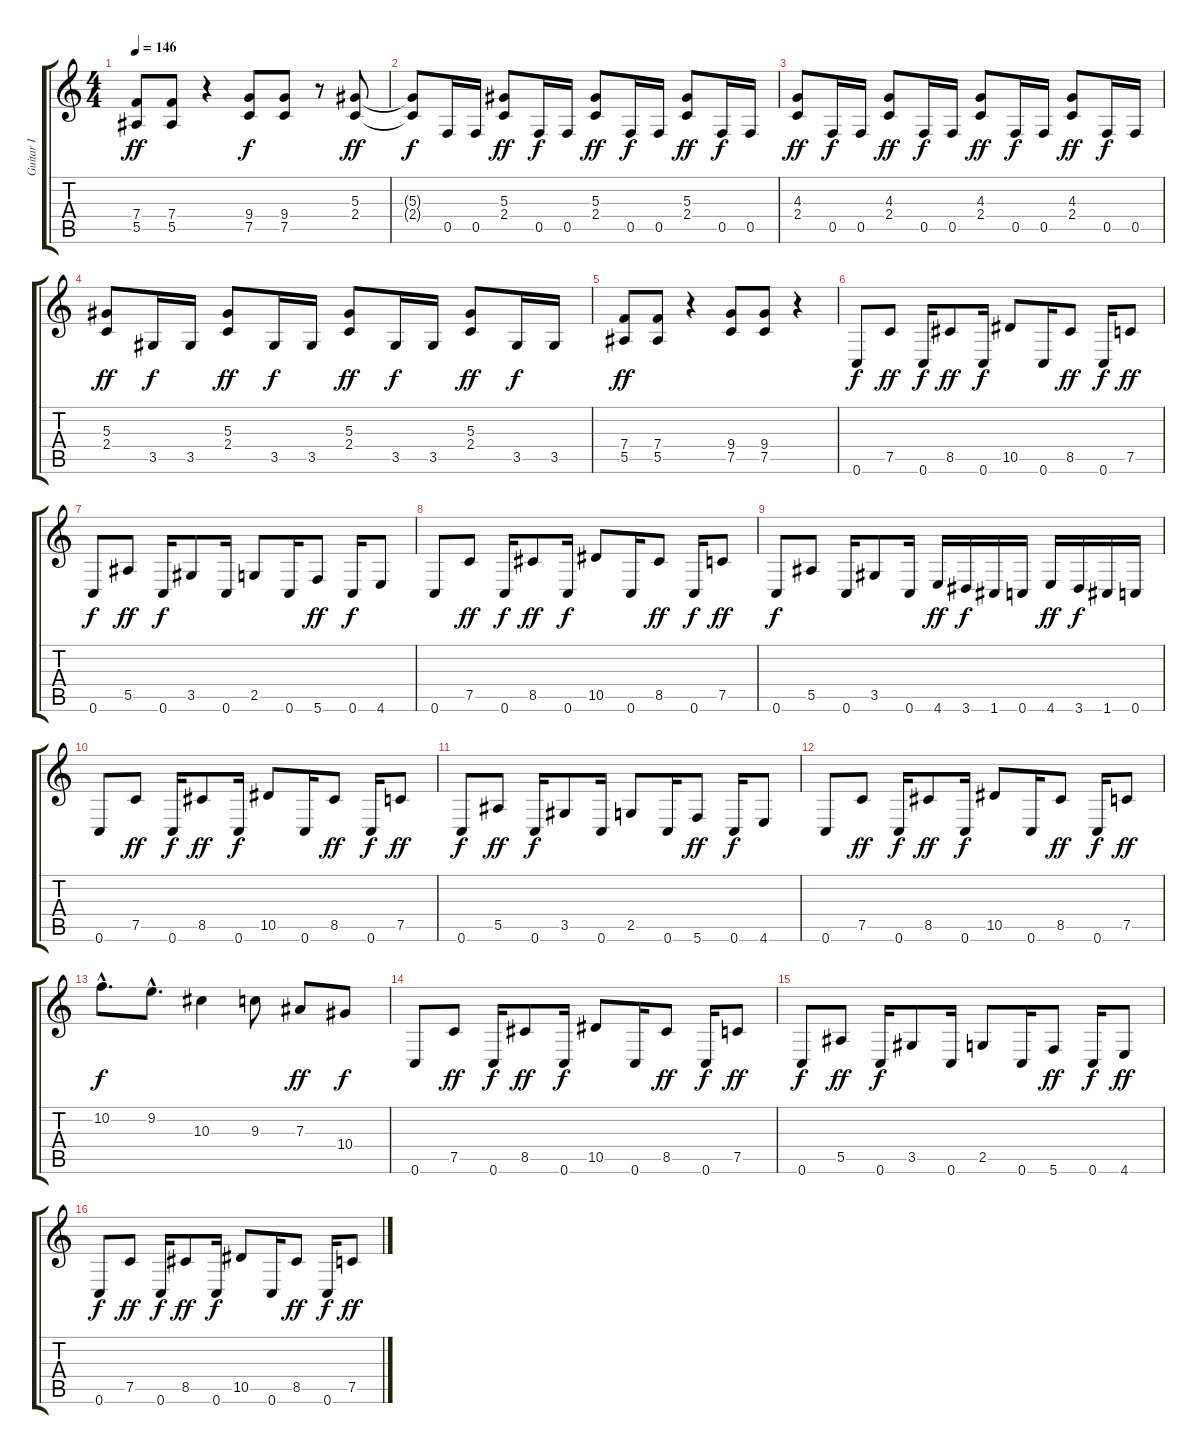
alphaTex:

\track ("Guitar I" "Guitar I") {instrument distortionguitar}
\staff {score tabs}
\tuning (C4 G3 Eb3 Bb2 F2 C2) {hide}
\ts (4 4)
\tempo 146
\clef g2
\ks c
(7.4 5.5).8{dy ff} (7.4 5.5).8 r.4 (9.4 7.5).8{dy f} (9.4 7.5).8 r.8 (5.3 2.4).8{dy ff} |
(5.3{t} 2.4{t}).8{dy f} 0.5.16 0.5.16 (5.3 2.4).8{dy ff} 0.5.16{dy f} 0.5.16 (5.3 2.4).8{dy ff} 0.5.16{dy f} 0.5.16 (5.3 2.4).8{dy ff} 0.5.16{dy f} 0.5.16 |
(4.3 2.4).8{dy ff} 0.5.16{dy f} 0.5.16 (4.3 2.4).8{dy ff} 0.5.16{dy f} 0.5.16 (4.3 2.4).8{dy ff} 0.5.16{dy f} 0.5.16 (4.3 2.4).8{dy ff} 0.5.16{dy f} 0.5.16 |
(5.3 2.4).8{dy ff} 3.5.16{dy f} 3.5.16 (5.3 2.4).8{dy ff} 3.5.16{dy f} 3.5.16 (5.3 2.4).8{dy ff} 3.5.16{dy f} 3.5.16 (5.3 2.4).8{dy ff} 3.5.16{dy f} 3.5.16 |
(7.4 5.5).8{dy ff} (7.4 5.5).8 r.4 (9.4 7.5).8 (9.4 7.5).8 r.4 |
0.6.8{dy f} 7.5.8{dy ff} 0.6.16{dy f} 8.5.8{dy ff} 0.6.16{dy f} 10.5.8 0.6.16 8.5.8{dy ff} 0.6.16{dy f} 7.5.8{dy ff} |
0.6.8{dy f} 5.5.8{dy ff} 0.6.16{dy f} 3.5.8 0.6.16 2.5.8 0.6.16 5.6.8{dy ff} 0.6.16{dy f} 4.6.8 |
0.6.8 7.5.8{dy ff} 0.6.16{dy f} 8.5.8{dy ff} 0.6.16{dy f} 10.5.8 0.6.16 8.5.8{dy ff} 0.6.16{dy f} 7.5.8{dy ff} |
0.6.8{dy f} 5.5.8 0.6.16 3.5.8 0.6.16 4.6.16{dy ff} 3.6.16{dy f} 1.6.16 0.6.16 4.6.16{dy ff} 3.6.16{dy f} 1.6.16 0.6.16 |
0.6.8 7.5.8{dy ff} 0.6.16{dy f} 8.5.8{dy ff} 0.6.16{dy f} 10.5.8 0.6.16 8.5.8{dy ff} 0.6.16{dy f} 7.5.8{dy ff} |
0.6.8{dy f} 5.5.8{dy ff} 0.6.16{dy f} 3.5.8 0.6.16 2.5.8 0.6.16 5.6.8{dy ff} 0.6.16{dy f} 4.6.8 |
0.6.8 7.5.8{dy ff} 0.6.16{dy f} 8.5.8{dy ff} 0.6.16{dy f} 10.5.8 0.6.16 8.5.8{dy ff} 0.6.16{dy f} 7.5.8{dy ff} |
10.2{hac}.8{d dy f} 9.2{hac}.8{d} 10.3.4 9.3.8 7.3.8{dy ff} 10.4.8{dy f} |
0.6.8 7.5.8{dy ff} 0.6.16{dy f} 8.5.8{dy ff} 0.6.16{dy f} 10.5.8 0.6.16 8.5.8{dy ff} 0.6.16{dy f} 7.5.8{dy ff} |
0.6.8{dy f} 5.5.8{dy ff} 0.6.16{dy f} 3.5.8 0.6.16 2.5.8 0.6.16 5.6.8{dy ff} 0.6.16{dy f} 4.6.8{dy ff} |
0.6.8{dy f} 7.5.8{dy ff} 0.6.16{dy f} 8.5.8{dy ff} 0.6.16{dy f} 10.5.8 0.6.16 8.5.8{dy ff} 0.6.16{dy f} 7.5.8{dy ff}
